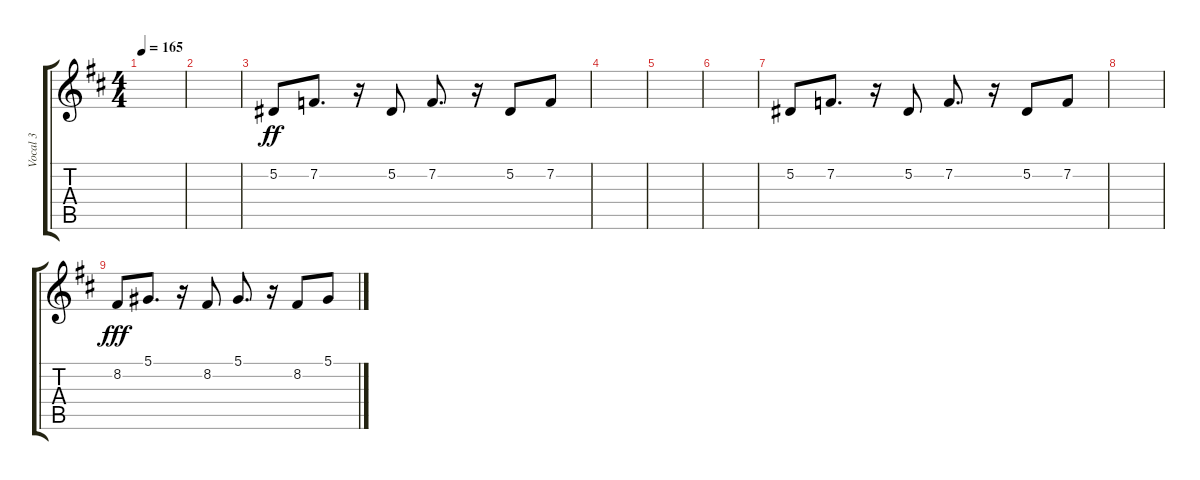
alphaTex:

\track ("Vocal 3" "Vocal 3") {instrument baritonesax}
\staff {score tabs}
\tuning (Eb4 Bb3 Gb3 Db3 Ab2 Eb2) {hide}
\ts (4 4)
\tempo 165
\clef g2
\ks d
|
|
5.2.8{dy ff balance 16} 7.2.8{d} r.16 5.2.8 7.2.8{d} r.16 5.2.8 7.2.8 |
|
|
|
5.2.8 7.2.8{d} r.16 5.2.8 7.2.8{d} r.16 5.2.8 7.2.8 |
|
8.2.8{dy fff} 5.1.8{d} r.16 8.2.8 5.1.8{d} r.16 8.2.8 5.1.8
